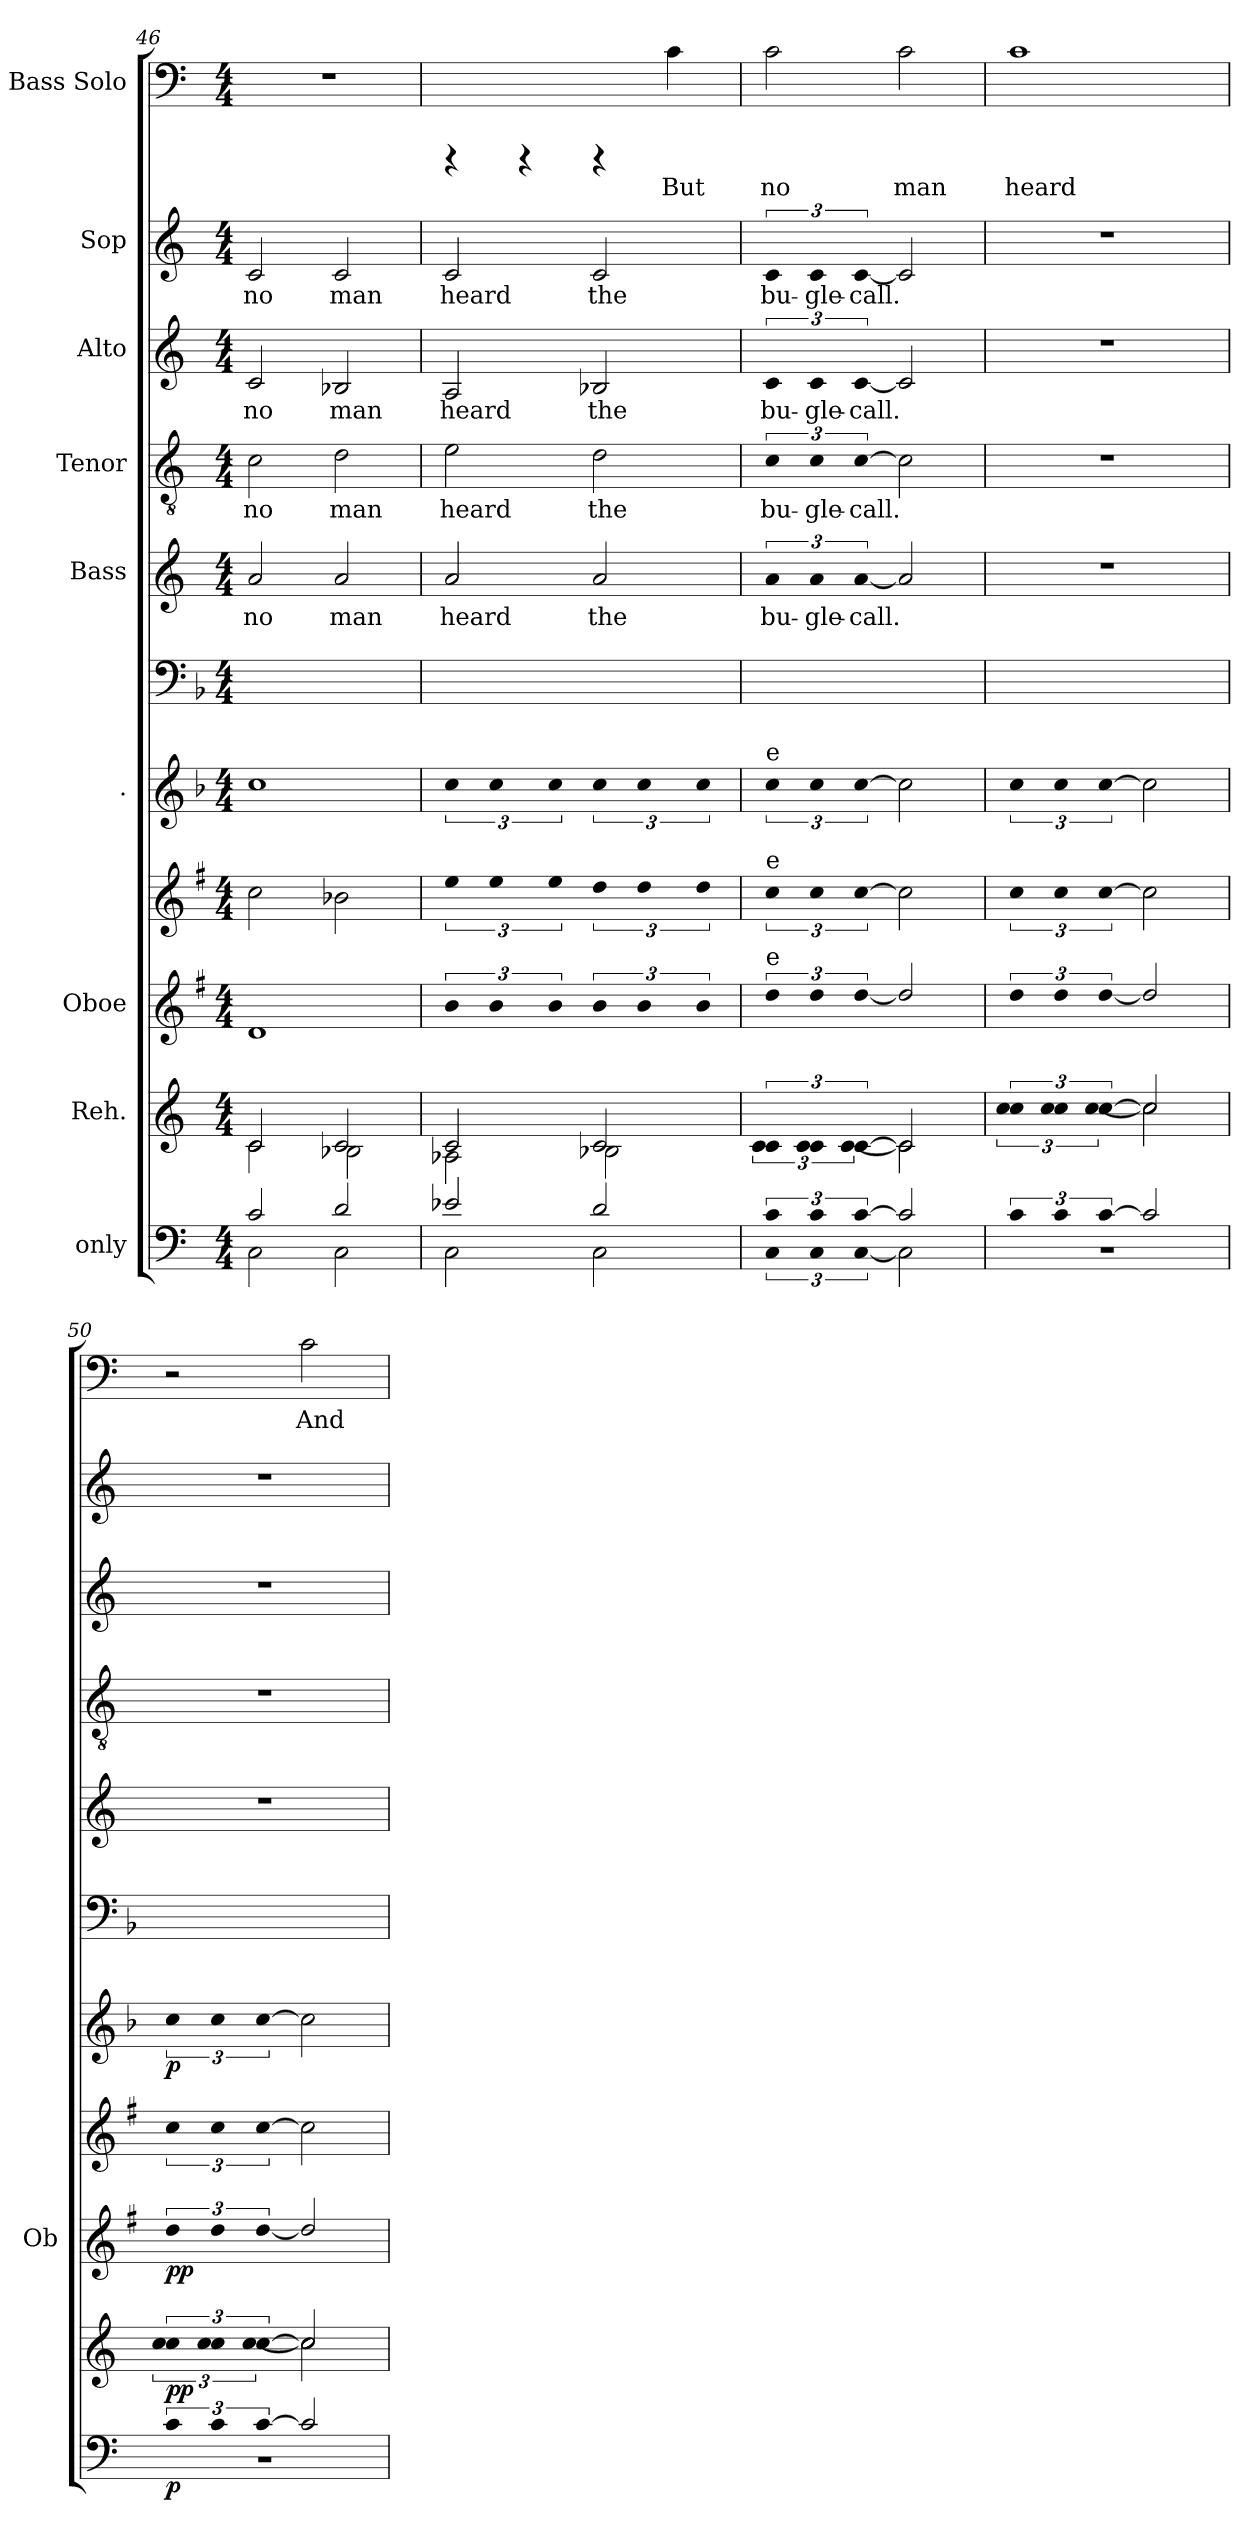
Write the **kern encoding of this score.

**kern	**dynam	**kern	**dynam	**kern	**kern	**dynam	**kern	**kern	**dynam	**kern	**text	**kern	**text	**kern	**text	**kern	**text	**kern	**text
*part9	*part9	*part8	*part8	*part7	*part7	*part7	*part6	*part6	*part6	*part5	*part5	*part4	*part4	*part3	*part3	*part2	*part2	*part1	*part1
*staff11	*staff11	*staff10	*staff10	*staff9	*staff8	*staff8/9	*staff7	*staff6	*staff6/7	*staff5	*staff5	*staff4	*staff4	*staff3	*staff3	*staff2	*staff2	*staff1	*staff1
*I"only	*	*I"Reh.	*	*I"Oboe	*	*	*I".	*	*	*I"Bass	*	*I"Tenor	*	*I"Alto	*	*I"Sop	*	*I"Bass Solo	*
*	*	*	*	*I'Ob	*	*	*	*	*	*	*	*	*	*	*	*	*	*	*
*clefF4	*	*clefG2	*	*clefG2	*clefG2	*	*clefG2	*clefF4	*	*clefG2	*	*clefGv2	*	*clefG2	*	*clefG2	*	*clefF4	*
*k[]	*	*k[]	*	*k[f#]	*k[f#]	*	*k[b-]	*k[b-]	*	*k[]	*	*k[]	*	*k[]	*	*k[]	*	*k[]	*
*C:	*	*C:	*	*G:	*G:	*	*F:	*F:	*	*C:	*	*C:	*	*C:	*	*C:	*	*C:	*
*M4/4	*	*M4/4	*	*M4/4	*M4/4	*	*M4/4	*M4/4	*	*M4/4	*	*M4/4	*	*M4/4	*	*M4/4	*	*M4/4	*
=46	=46	=46	=46	=46	=46	=46	=46	=46	=46	=46	=46	=46	=46	=46	=46	=46	=46	=46	=46
*^	*	*^	*	*	*	*	*	*	*	*	*	*	*	*	*	*	*	*	*
!	!	!	!	!	!	!	!	!	!	!	!	!	!LO:LY:b	!	!LO:LY:b	!	!LO:LY:b	!	!LO:LY:b	!	!
2c/	2C\	.	2c/	2c\	.	1d	2cc\	.	1cc	1ryy	.	2a/	no	2c\	no	2c/	no	2c/	no	1r	.
!	!	!	!	!	!	!	!	!	!	!	!	!	!LO:LY:b	!	!LO:LY:b	!	!LO:LY:b	!	!LO:LY:b	!	!
2d/	2C\	.	2c/	2B-\	.	.	2b-\	.	.	.	.	2a/	man	2d\	man	2B-/	man	2c/	man	.	.
=47	=47	=47	=47	=47	=47	=47	=47	=47	=47	=47	=47	=47	=47	=47	=47	=47	=47	=47	=47	=47	=47
!	!	!	!	!	!	!LO:N:vis=4	!LO:N:vis=4	!	!LO:N:vis=4	!	!	!	!LO:LY:b	!	!LO:LY:b	!	!LO:LY:b	!	!LO:LY:b	!	!
2e-/	2C\	.	2c/	2A-\	.	6b/	6ee\	.	6cc\	1ryy	.	2a/	heard	2e\	heard	2A/	heard	2c/	heard	4rCCC	.
!	!	!	!	!	!	!LO:N:vis=4	!LO:N:vis=4	!	!LO:N:vis=4	!	!	!	!	!	!	!	!	!	!	!	!
.	.	.	.	.	.	6b/	6ee\	.	6cc\	.	.	.	.	.	.	.	.	.	.	.	.
.	.	.	.	.	.	.	.	.	.	.	.	.	.	.	.	.	.	.	.	4rCCC	.
!	!	!	!	!	!	!LO:N:vis=4	!LO:N:vis=4	!	!LO:N:vis=4	!	!	!	!	!	!	!	!	!	!	!	!
.	.	.	.	.	.	6b/	6ee\	.	6cc\	.	.	.	.	.	.	.	.	.	.	.	.
!	!	!	!	!	!	!LO:N:vis=4	!LO:N:vis=4	!	!LO:N:vis=4	!	!	!	!LO:LY:b	!	!LO:LY:b	!	!LO:LY:b	!	!LO:LY:b	!	!
2d/	2C\	.	2c/	2B-\	.	6b/	6dd\	.	6cc\	.	.	2a/	the	2d\	the	2B-/	the	2c/	the	4rCCC	.
!	!	!	!	!	!	!LO:N:vis=4	!LO:N:vis=4	!	!LO:N:vis=4	!	!	!	!	!	!	!	!	!	!	!	!
.	.	.	.	.	.	6b/	6dd\	.	6cc\	.	.	.	.	.	.	.	.	.	.	.	.
!	!	!	!	!	!	!	!	!	!	!	!	!	!	!	!	!	!	!	!	!	!LO:LY:b:cj
.	.	.	.	.	.	.	.	.	.	.	.	.	.	.	.	.	.	.	.	4c\	But
!	!	!	!	!	!	!LO:N:vis=4	!LO:N:vis=4	!	!LO:N:vis=4	!	!	!	!	!	!	!	!	!	!	!	!
.	.	.	.	.	.	6b/	6dd\	.	6cc\	.	.	.	.	.	.	.	.	.	.	.	.
=48	=48	=48	=48	=48	=48	=48	=48	=48	=48	=48	=48	=48	=48	=48	=48	=48	=48	=48	=48	=48	=48
!	!	!	!	!	!	!	!	!	!LO:TX:a:t=e	!	!	!	!	!	!	!	!	!	!	!	!
!	!	!	!	!	!	!	!LO:TX:a:t=e	!	!	!	!	!	!	!	!	!	!	!	!	!	!
!	!	!	!	!	!	!LO:TX:a:t=e	!	!	!	!	!	!	!	!	!	!	!	!	!	!	!
!LO:N:vis=4	!LO:N:vis=4	!	!LO:N:vis=4	!LO:N:vis=4	!	!LO:N:vis=4	!LO:N:vis=4	!	!LO:N:vis=4	!	!	!LO:N:vis=4	!LO:LY:b	!LO:N:vis=4	!LO:LY:b	!LO:N:vis=4	!LO:LY:b	!LO:N:vis=4	!LO:LY:b	!	!LO:LY:b:cj
6c/	6C\	.	6c/	6c\	.	6dd/	6cc\	.	6cc\	1ryy	.	6a/	bu-	6c\	bu-	6c/	bu-	6c/	bu-	2c\	no
!LO:N:vis=4	!LO:N:vis=4	!	!LO:N:vis=4	!LO:N:vis=4	!	!LO:N:vis=4	!LO:N:vis=4	!	!LO:N:vis=4	!	!	!LO:N:vis=4	!LO:LY:b	!LO:N:vis=4	!LO:LY:b	!LO:N:vis=4	!LO:LY:b	!LO:N:vis=4	!LO:LY:b	!	!
6c/	6C\	.	6c/	6c\	.	6dd/	6cc\	.	6cc\	.	.	6a/	-gle-	6c\	-gle-	6c/	-gle-	6c/	-gle-	.	.
!LO:N:vis=4	!LO:N:vis=4	!	!LO:N:vis=4	!LO:N:vis=4	!	!LO:N:vis=4	!LO:N:vis=4	!	!LO:N:vis=4	!	!	!LO:N:vis=4	!LO:LY:b	!LO:N:vis=4	!LO:LY:b	!LO:N:vis=4	!LO:LY:b	!LO:N:vis=4	!LO:LY:b	!	!
[<6c/	[>6C\	.	[<6c/	[>6c\	.	[<6dd/	[>6cc\	.	[>6cc\	.	.	[<6a/	-call.	[>6c\	-call.	[<6c/	-call.	[<6c/	-call.	.	.
!	!	!	!	!	!	!	!	!	!	!	!	!	!LO:LY:b	!	!LO:LY:b	!	!LO:LY:b	!	!LO:LY:b	!	!LO:LY:b:cj
2c/]	2C\]	.	2c/]	2c\]	.	2dd/]	2cc\]	.	2cc\]	.	.	2a/]	.	2c\]	.	2c/]	.	2c/]	.	2c\	man
=49	=49	=49	=49	=49	=49	=49	=49	=49	=49	=49	=49	=49	=49	=49	=49	=49	=49	=49	=49	=49	=49
!LO:N:vis=4	!	!	!LO:N:vis=4	!LO:N:vis=4	!	!LO:N:vis=4	!LO:N:vis=4	!	!LO:N:vis=4	!	!	!	!	!	!	!	!	!	!	!	!LO:LY:b:cj
6c/	1r	.	6cc/	6cc\	.	6dd/	6cc\	.	6cc\	1ryy	.	1r	.	1r	.	1r	.	1r	.	1c	heard
!LO:N:vis=4	!	!	!LO:N:vis=4	!LO:N:vis=4	!	!LO:N:vis=4	!LO:N:vis=4	!	!LO:N:vis=4	!	!	!	!	!	!	!	!	!	!	!	!
6c/	.	.	6cc/	6cc\	.	6dd/	6cc\	.	6cc\	.	.	.	.	.	.	.	.	.	.	.	.
!LO:N:vis=4	!	!	!LO:N:vis=4	!LO:N:vis=4	!	!LO:N:vis=4	!LO:N:vis=4	!	!LO:N:vis=4	!	!	!	!	!	!	!	!	!	!	!	!
[<6c/	.	.	[<6cc/	[>6cc\	.	[<6dd/	[>6cc\	.	[>6cc\	.	.	.	.	.	.	.	.	.	.	.	.
2c/]	.	.	2cc/]	2cc\]	.	2dd/]	2cc\]	.	2cc\]	.	.	.	.	.	.	.	.	.	.	.	.
=50	=50	=50	=50	=50	=50	=50	=50	=50	=50	=50	=50	=50	=50	=50	=50	=50	=50	=50	=50	=50	=50
!LO:N:vis=4	!	!LO:DY:b	!LO:N:vis=4	!LO:N:vis=4	!LO:DY:b	!LO:N:vis=4	!LO:N:vis=4	!	!LO:N:vis=4	!	!	!	!	!	!	!	!	!	!	!	!
!	!	!	!	!	!LO:DY:n=1:b	!	!	!LO:DY:b=2	!	!	!	!	!	!	!	!	!	!	!	!	!
!	!	!	!	!	!	!	!	!LO:DY:n=1:b	!	!	!LO:DY:b=2	!	!	!	!	!	!	!	!	!	!
6c/	1r	p	6cc/	6cc\	p p	6dd/	6cc\	p p	6cc\	1ryy	p	1r	.	1r	.	1r	.	1r	.	2r	.
!LO:N:vis=4	!	!	!LO:N:vis=4	!LO:N:vis=4	!	!LO:N:vis=4	!LO:N:vis=4	!	!LO:N:vis=4	!	!	!	!	!	!	!	!	!	!	!	!
6c/	.	.	6cc/	6cc\	.	6dd/	6cc\	.	6cc\	.	.	.	.	.	.	.	.	.	.	.	.
!LO:N:vis=4	!	!	!LO:N:vis=4	!LO:N:vis=4	!	!LO:N:vis=4	!LO:N:vis=4	!	!LO:N:vis=4	!	!	!	!	!	!	!	!	!	!	!	!
[<6c/	.	.	[<6cc/	[>6cc\	.	[<6dd/	[>6cc\	.	[>6cc\	.	.	.	.	.	.	.	.	.	.	.	.
!	!	!	!	!	!	!	!	!	!	!	!	!	!	!	!	!	!	!	!	!	!LO:LY:b:cj
2c/]	.	.	2cc/]	2cc\]	.	2dd/]	2cc\]	.	2cc\]	.	.	.	.	.	.	.	.	.	.	2c\	And
*v	*v	*	*	*	*	*	*	*	*	*	*	*	*	*	*	*	*	*	*	*	*
*	*	*v	*v	*	*	*	*	*	*	*	*	*	*	*	*	*	*	*	*	*
=	=	=	=	=	=	=	=	=	=	=	=	=	=	=	=	=	=	=	=
*-	*-	*-	*-	*-	*-	*-	*-	*-	*-	*-	*-	*-	*-	*-	*-	*-	*-	*-	*-
